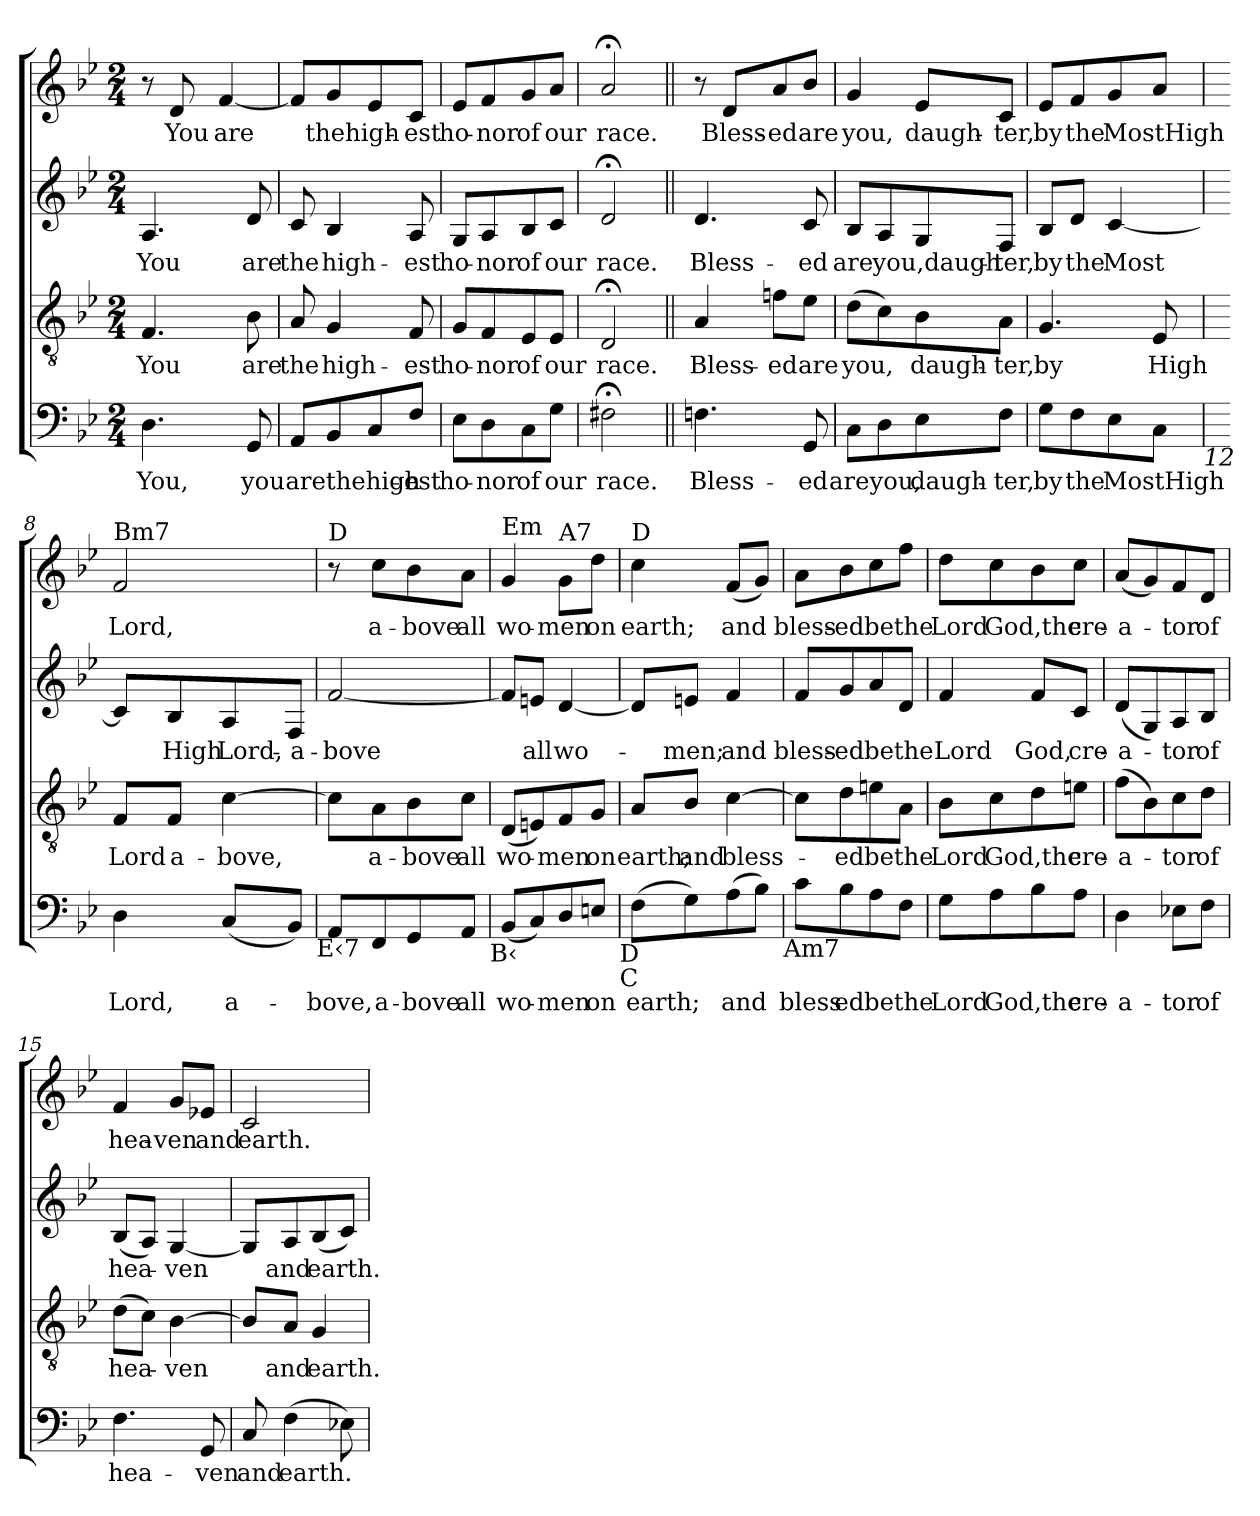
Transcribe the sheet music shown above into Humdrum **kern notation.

**kern	**text	**kern	**text	**kern	**text	**kern	**text
*part4	*part4	*part3	*part3	*part2	*part2	*part1	*part1
*staff4	*staff4	*staff3	*staff3	*staff2	*staff2	*staff1	*staff1
*clefF4	*	*clefGv2	*	*clefG2	*	*clefG2	*
*k[b-e-]	*	*k[b-e-]	*	*k[b-e-]	*	*k[b-e-]	*
*B-:	*	*B-:	*	*B-:	*	*B-:	*
*M2/4	*	*M2/4	*	*M2/4	*	*M2/4	*
=1	=1	=1	=1	=1	=1	=1	=1
!	!LO:LY:b	!	!LO:LY:b	!	!LO:LY:b	!	!
4.D\	You,	4.F/	You	4.A/	You	8r	.
!	!	!	!	!	!	!	!LO:LY:b
.	.	.	.	.	.	8d/	You
!	!	!	!	!	!	!	!LO:LY:b
.	.	.	.	.	.	[<4f/	are
!	!LO:LY:b	!	!LO:LY:b	!	!LO:LY:b	!	!
8GG/	you	8B-\	are	8d/	are	.	.
=2	=2	=2	=2	=2	=2	=2	=2
!	!LO:LY:b	!	!LO:LY:b	!	!LO:LY:b	!	!
8AA/L	arethehigh-	8A/	the	8c/	the	8f/L]	.
!	!	!	!LO:LY:b	!	!LO:LY:b	!	!LO:LY:b
8BB-/	.	4G/	high-	4B-/	high-	8g/	thehigh-
8C/	.	.	.	.	.	8e-/	.
!	!LO:LY:b	!	!LO:LY:b	!	!LO:LY:b	!	!LO:LY:b
8F/J	-est	8F/	-est	8A/	-est	8c/J	-est
=3	=3	=3	=3	=3	=3	=3	=3
!	!LO:LY:b	!	!LO:LY:b	!	!LO:LY:b	!	!LO:LY:b
8E-\L	ho-	8G/L	ho-	8G/L	ho-	8e-/L	ho-
!	!LO:LY:b	!	!LO:LY:b	!	!LO:LY:b	!	!LO:LY:b
8D\	-nor	8F/	-nor	8A/	-nor	8f/	-nor
!	!LO:LY:b	!	!LO:LY:b	!	!LO:LY:b	!	!LO:LY:b
8C\	of	8E-/	of	8B-/	of	8g/	of
!	!LO:LY:b	!	!LO:LY:b	!	!LO:LY:b	!	!LO:LY:b
8G\J	our	8E-/J	our	8c/J	our	8a/J	our
=4	=4	=4	=4	=4	=4	=4	=4
!	!LO:LY:b	!	!LO:LY:b	!	!LO:LY:b	!	!LO:LY:b
2F#X;<\	race.	2D;/	race.	2d;/	race.	2a;/	race.
=5||	=5||	=5||	=5||	=5||	=5||	=5||	=5||
!	!LO:LY:b	!	!LO:LY:b	!	!LO:LY:b	!	!
4.Fn\	Bless-	4A/	Bless-	4.d/	Bless-	8r	.
!	!	!	!	!	!	!	!LO:LY:b
.	.	.	.	.	.	8d/L	Bless-
!	!	!	!LO:LY:b	!	!	!	!LO:LY:b
.	.	8fn\L	-ed	.	.	8a/	-ed
!	!LO:LY:b	!	!LO:LY:b	!	!LO:LY:b	!	!LO:LY:b
8GG/	-ed	8e-\J	are	8c/	-ed	8b-/J	are
=6	=6	=6	=6	=6	=6	=6	=6
!	!LO:LY:b	!	!LO:LY:b	!	!LO:LY:b	!	!LO:LY:b
8C\L	areyou,	(>8d\L	you,	8B-/L	are	4g/	you,
!	!	!	!	!	!LO:LY:b	!	!
8D\	.	8c\)	.	8A/	you,daugh-	.	.
!	!LO:LY:b	!	!LO:LY:b	!	!	!	!LO:LY:b
8E-\	daugh-	8B-\	daugh-	8G/	.	8e-/L	daugh-
!	!LO:LY:b	!	!LO:LY:b	!	!LO:LY:b	!	!LO:LY:b
8F\J	-ter,	8A\J	-ter,	8F/J	-ter,	8c/J	-ter,
!!LO:LB:g=z
=7	=7	=7	=7	=7	=7	=7	=7
!	!LO:LY:b	!	!LO:LY:b	!	!LO:LY:b	!	!LO:LY:b
8G\L	by	4.G/	by	8B-/L	by	8e-/L	by
!	!LO:LY:b	!	!	!	!LO:LY:b	!	!LO:LY:b
8F\	the	.	.	8d/J	the	8f/	the
!	!LO:LY:b	!	!	!	!LO:LY:b	!	!LO:LY:b
8E-\	MostHigh	.	.	[<4c/	Most	8g/	MostHigh
!	!	!	!LO:LY:b	!	!	!	!
8C\J	.	8E-/	High	.	.	8a/J	.
!LO:TX:b:i:t=12	!	!	!	!	!	!	!
=8	=8	=8	=8	=8	=8	=8	=8
!	!	!	!	!	!	!LO:TX:a:t=Bm7	!
!	!LO:LY:b	!	!LO:LY:b	!	!	!	!LO:LY:b
4D\	Lord,	8F/L	Lord	8c/L]	.	2f/	Lord,
!	!	!	!LO:LY:b	!	!LO:LY:b	!	!
.	.	8F/J	a-	8B-/	High	.	.
!	!LO:LY:b	!	!LO:LY:b	!	!LO:LY:b	!	!
(<8C/L	a-	[>4c\	-bove,	8A/	Lord,-	.	.
!	!	!	!	!	!LO:LY:b	!	!
8BB-/J)	.	.	.	8F/J	-a-	.	.
!LO:TX:b:t=E‹7	!	!	!	!	!	!	!
=9	=9	=9	=9	=9	=9	=9	=9
!	!	!	!	!	!	!LO:TX:a:t=D	!
!	!LO:LY:b	!	!	!	!LO:LY:b	!	!
8AA/L	-bove,	8c\L]	.	[<2f/	-bove	8r	.
!	!LO:LY:b	!	!LO:LY:b	!	!	!	!LO:LY:b
8FF/	a-	8A\	a-	.	.	8cc\L	a-
!	!LO:LY:b	!	!LO:LY:b	!	!	!	!LO:LY:b
8GG/	-bove	8B-\	-bove	.	.	8b-\	-bove
!	!LO:LY:b	!	!LO:LY:b	!	!	!	!LO:LY:b
8AA/J	all	8c\J	all	.	.	8a\J	all
!LO:TX:b:t=B‹	!	!	!	!	!	!	!
=10	=10	=10	=10	=10	=10	=10	=10
!	!	!	!	!	!	!LO:TX:a:t=Em	!
!	!LO:LY:b	!	!LO:LY:b	!	!	!	!LO:LY:b
(<8BB-/L	wo-	(<8D/L	wo-	8f/L]	.	4g/	wo-
!	!	!	!	!	!LO:LY:b	!	!
8C/)	.	8En/)	.	8en/J	all	.	.
!	!	!	!	!	!	!LO:TX:a:t=A7	!
!	!LO:LY:b	!	!LO:LY:b	!	!LO:LY:b	!	!LO:LY:b
8D/	-men	8F/	-men	[<4d/	wo-	8g\L	-men
!	!LO:LY:b	!	!LO:LY:b	!	!	!	!LO:LY:b
8En/J	on	8G/J	on	.	.	8dd\J	on
!LO:TX:b:t=D	!	!	!	!	!	!	!
!LO:TX:b:t=C	!	!	!	!	!	!	!
=11	=11	=11	=11	=11	=11	=11	=11
!	!	!	!	!	!	!LO:TX:a:t=D	!
!	!LO:LY:b	!	!LO:LY:b	!	!	!	!LO:LY:b
(>8F\L	earth;	8A/L	earth;	8d/L]	.	4cc\	earth;
!	!	!	!LO:LY:b	!	!LO:LY:b	!	!
8G\)	.	8B-/J	and	8en/J	-men;	.	.
!	!LO:LY:b	!	!LO:LY:b	!	!LO:LY:b	!	!LO:LY:b
(>8A\	and	[<4c\	bless-	4f/	and	(<8f/L	and
8B-\J)	.	.	.	.	.	8g/J)	.
!LO:TX:b:t=Am7	!	!	!	!	!	!	!
!!LO:LB:g=z
=12	=12	=12	=12	=12	=12	=12	=12
!	!LO:LY:b	!	!	!	!LO:LY:b	!	!LO:LY:b
8c\L	bless	8c\L]	.	8f/L	bless-	8a\L	bless-
!	!LO:LY:b	!	!LO:LY:b	!	!LO:LY:b	!	!LO:LY:b
8B-\	ed	8d\	-ed	8g/	-ed	8b-\	-ed
!	!LO:LY:b	!	!LO:LY:b	!	!LO:LY:b	!	!LO:LY:b
8A\	be	8en\	be	8a/	be	8cc\	be
!	!LO:LY:b	!	!LO:LY:b	!	!LO:LY:b	!	!LO:LY:b
8F\J	the	8A\J	the	8d/J	the	8ff\J	the
=13	=13	=13	=13	=13	=13	=13	=13
!	!LO:LY:b	!	!LO:LY:b	!	!LO:LY:b	!	!LO:LY:b
8G\L	Lord	8B-\L	Lord	4f/	Lord	8dd\L	Lord
!	!LO:LY:b	!	!LO:LY:b	!	!	!	!LO:LY:b
8A\	God,the	8c\	God,the	.	.	8cc\	God,the
!	!	!	!	!	!LO:LY:b	!	!
8B-\	.	8d\	.	8f/L	God,	8b-\	.
!	!LO:LY:b	!	!LO:LY:b	!	!LO:LY:b	!	!LO:LY:b
8A\J	cre-	8en\J	cre-	8c/J	cre-	8cc\J	cre-
=14	=14	=14	=14	=14	=14	=14	=14
!	!LO:LY:b	!	!LO:LY:b	!	!LO:LY:b	!	!LO:LY:b
4D\	-a-	(>8f\L	-a-	(<8d/L	-a-	(<8a/L	-a-
.	.	8B-\)	.	8G/)	.	8g/)	.
!	!LO:LY:b	!	!LO:LY:b	!	!LO:LY:b	!	!LO:LY:b
8E-X\L	-tor	8c\	-tor	8A/	-tor	8f/	-tor
!	!LO:LY:b	!	!LO:LY:b	!	!LO:LY:b	!	!LO:LY:b
8F\J	of	8d\J	of	8B-/J	of	8d/J	of
=15	=15	=15	=15	=15	=15	=15	=15
!	!LO:LY:b	!	!LO:LY:b	!	!LO:LY:b	!	!LO:LY:b
4.F\	hea-	(>8d\L	hea-	(<8B-/L	hea-	4f/	hea-
.	.	8c\J)	.	8A/J)	.	.	.
!	!	!	!LO:LY:b	!	!LO:LY:b	!	!LO:LY:b
.	.	[>4B-\	-ven	[<4G/	-ven	8g/L	-ven
!	!LO:LY:b	!	!	!	!	!	!LO:LY:b
8GG/	-ven	.	.	.	.	8e-X/J	and
=16	=16	=16	=16	=16	=16	=16	=16
!	!LO:LY:b	!	!	!	!	!	!LO:LY:b
8C/	and	8B-/L]	.	8G/L]	.	2c/	earth.
!	!LO:LY:b	!	!LO:LY:b	!	!LO:LY:b	!	!
(>4F\	earth.	8A/J	and	8A/	and	.	.
!	!	!	!LO:LY:b	!	!LO:LY:b	!	!
.	.	4G/	earth.	(<8B-/	earth.	.	.
8E-X\)	.	.	.	8c/J)	.	.	.
=	=	=	=	=	=	=	=
*-	*-	*-	*-	*-	*-	*-	*-
